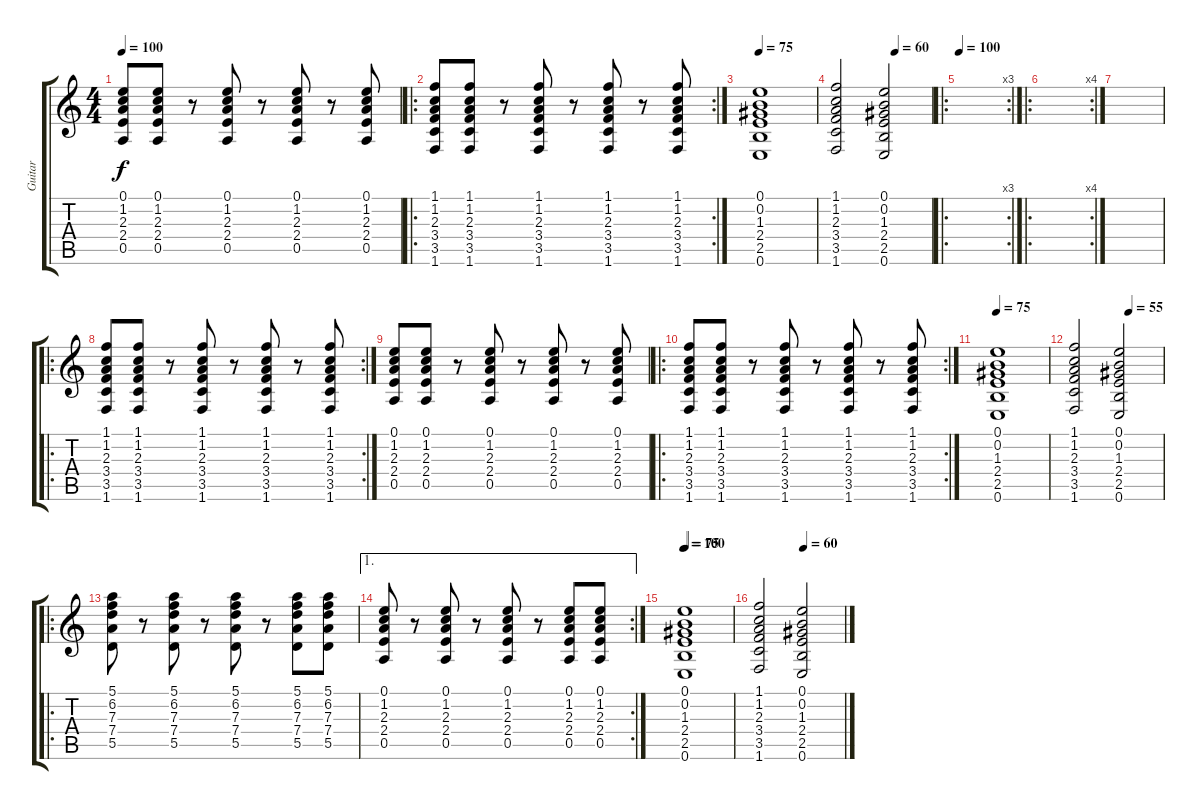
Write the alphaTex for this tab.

\track ("Guitar" "Guitar") {instrument acousticguitarsteel}
\staff {score tabs}
\tuning (E4 B3 G3 D3 A2 E2) {hide}
\ts (4 4)
\tempo 100
\clef g2
\ks c
(0.1 1.2 2.3 2.4 0.5).8{dy f} (0.1 1.2 2.3 2.4 0.5).8 r.8 (0.1 1.2 2.3 2.4 0.5).8 r.8 (0.1 1.2 2.3 2.4 0.5).8 r.8 (0.1 1.2 2.3 2.4 0.5).8 |
\ro
\rc 2
(1.1 1.2 2.3 3.4 3.5 1.6).8 (1.1 1.2 2.3 3.4 3.5 1.6).8 r.8 (1.1 1.2 2.3 3.4 3.5 1.6).8 r.8 (1.1 1.2 2.3 3.4 3.5 1.6).8 r.8 (1.1 1.2 2.3 3.4 3.5 1.6).8 |
\tempo 75
(0.1 0.2 1.3 2.4 2.5 0.6).1 |
\tempo (60 0.625)
(1.1 1.2 2.3 3.4 3.5 1.6).2 (0.1 0.2 1.3 2.4 2.5 0.6).2 |
\ro
\rc 3
\tempo 100
|
\ro
\rc 4
|
|
\ro
\rc 2
(1.1 1.2 2.3 3.4 3.5 1.6).8 (1.1 1.2 2.3 3.4 3.5 1.6).8 r.8 (1.1 1.2 2.3 3.4 3.5 1.6).8 r.8 (1.1 1.2 2.3 3.4 3.5 1.6).8 r.8 (1.1 1.2 2.3 3.4 3.5 1.6).8 |
(0.1 1.2 2.3 2.4 0.5).8 (0.1 1.2 2.3 2.4 0.5).8 r.8 (0.1 1.2 2.3 2.4 0.5).8 r.8 (0.1 1.2 2.3 2.4 0.5).8 r.8 (0.1 1.2 2.3 2.4 0.5).8 |
\ro
\rc 2
(1.1 1.2 2.3 3.4 3.5 1.6).8 (1.1 1.2 2.3 3.4 3.5 1.6).8 r.8 (1.1 1.2 2.3 3.4 3.5 1.6).8 r.8 (1.1 1.2 2.3 3.4 3.5 1.6).8 r.8 (1.1 1.2 2.3 3.4 3.5 1.6).8 |
\tempo 75
(0.1 0.2 1.3 2.4 2.5 0.6).1 |
\tempo (55 0.625)
(1.1 1.2 2.3 3.4 3.5 1.6).2 (0.1 0.2 1.3 2.4 2.5 0.6).2 |
\ro
(5.1 6.2 7.3 7.4 5.5).8 r.8 (5.1 6.2 7.3 7.4 5.5).8 r.8 (5.1 6.2 7.3 7.4 5.5).8 r.8 (5.1 6.2 7.3 7.4 5.5).8 (5.1 6.2 7.3 7.4 5.5).8 |
\ae 1
\rc 2
(0.1 1.2 2.3 2.4 0.5).8 r.8 (0.1 1.2 2.3 2.4 0.5).8 r.8 (0.1 1.2 2.3 2.4 0.5).8 r.8 (0.1 1.2 2.3 2.4 0.5).8 (0.1 1.2 2.3 2.4 0.5).8 |
\tempo 100
\tempo (75 0.03125)
(0.1 0.2 1.3 2.4 2.5 0.6).1 |
\tempo (60 0.53125)
(1.1 1.2 2.3 3.4 3.5 1.6).2 (0.1 0.2 1.3 2.4 2.5 0.6).2
